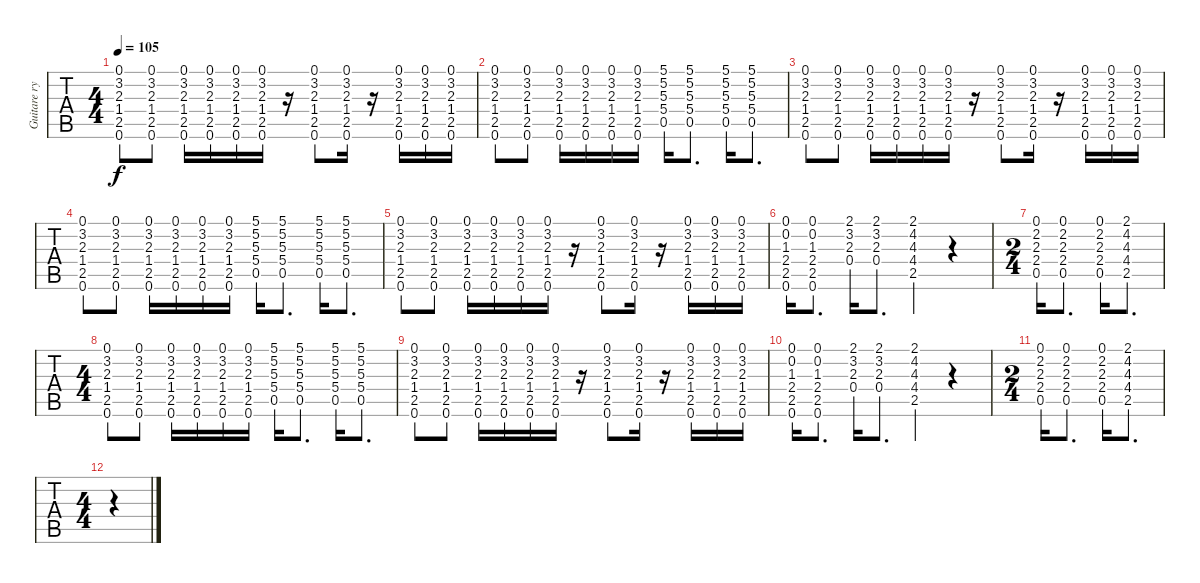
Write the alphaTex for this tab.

\track ("Guitare rythmique" "Guitare ry") {instrument electricguitarclean}
\staff {tabs}
\tuning (E4 B3 G3 D3 A2 E2) {hide}
\ts (4 4)
\tempo 105
\clef g2
\ks c
(0.1 3.2 2.3 1.4 2.5 0.6).8{dy f} (0.1 3.2 2.3 1.4 2.5 0.6).8 (0.1 3.2 2.3 1.4 2.5 0.6).16 (0.1 3.2 2.3 1.4 2.5 0.6).16 (0.1 3.2 2.3 1.4 2.5 0.6).16 (0.1 3.2 2.3 1.4 2.5 0.6).16 r.16 (0.1 3.2 2.3 1.4 2.5 0.6).8 (0.1 3.2 2.3 1.4 2.5 0.6).16 r.16 (0.1 3.2 2.3 1.4 2.5 0.6).16 (0.1 3.2 2.3 1.4 2.5 0.6).16 (0.1 3.2 2.3 1.4 2.5 0.6).16 |
(0.1 3.2 2.3 1.4 2.5 0.6).8 (0.1 3.2 2.3 1.4 2.5 0.6).8 (0.1 3.2 2.3 1.4 2.5 0.6).16 (0.1 3.2 2.3 1.4 2.5 0.6).16 (0.1 3.2 2.3 1.4 2.5 0.6).16 (0.1 3.2 2.3 1.4 2.5 0.6).16 (5.1 5.2 5.3 5.4 0.5).16 (5.1 5.2 5.3 5.4 0.5).8{d} (5.1 5.2 5.3 5.4 0.5).16 (5.1 5.2 5.3 5.4 0.5).8{d} |
(0.1 3.2 2.3 1.4 2.5 0.6).8 (0.1 3.2 2.3 1.4 2.5 0.6).8 (0.1 3.2 2.3 1.4 2.5 0.6).16 (0.1 3.2 2.3 1.4 2.5 0.6).16 (0.1 3.2 2.3 1.4 2.5 0.6).16 (0.1 3.2 2.3 1.4 2.5 0.6).16 r.16 (0.1 3.2 2.3 1.4 2.5 0.6).8 (0.1 3.2 2.3 1.4 2.5 0.6).16 r.16 (0.1 3.2 2.3 1.4 2.5 0.6).16 (0.1 3.2 2.3 1.4 2.5 0.6).16 (0.1 3.2 2.3 1.4 2.5 0.6).16 |
(0.1 3.2 2.3 1.4 2.5 0.6).8 (0.1 3.2 2.3 1.4 2.5 0.6).8 (0.1 3.2 2.3 1.4 2.5 0.6).16 (0.1 3.2 2.3 1.4 2.5 0.6).16 (0.1 3.2 2.3 1.4 2.5 0.6).16 (0.1 3.2 2.3 1.4 2.5 0.6).16 (5.1 5.2 5.3 5.4 0.5).16 (5.1 5.2 5.3 5.4 0.5).8{d} (5.1 5.2 5.3 5.4 0.5).16 (5.1 5.2 5.3 5.4 0.5).8{d} |
(0.1 3.2 2.3 1.4 2.5 0.6).8 (0.1 3.2 2.3 1.4 2.5 0.6).8 (0.1 3.2 2.3 1.4 2.5 0.6).16 (0.1 3.2 2.3 1.4 2.5 0.6).16 (0.1 3.2 2.3 1.4 2.5 0.6).16 (0.1 3.2 2.3 1.4 2.5 0.6).16 r.16 (0.1 3.2 2.3 1.4 2.5 0.6).8 (0.1 3.2 2.3 1.4 2.5 0.6).16 r.16 (0.1 3.2 2.3 1.4 2.5 0.6).16 (0.1 3.2 2.3 1.4 2.5 0.6).16 (0.1 3.2 2.3 1.4 2.5 0.6).16 |
(0.1 0.2 1.3 2.4 2.5 0.6).16 (0.1 0.2 1.3 2.4 2.5 0.6).8{d} (2.1 3.2 2.3 0.4).16 (2.1 3.2 2.3 0.4).8{d} (2.1 4.2 4.3 4.4 2.5).4 r.4 |
\ts (2 4)
(0.1 2.2 2.3 2.4 0.5).16 (0.1 2.2 2.3 2.4 0.5).8{d} (0.1 2.2 2.3 2.4 0.5).16 (2.1 4.2 4.3 4.4 2.5).8{d} |
\ts (4 4)
(0.1 3.2 2.3 1.4 2.5 0.6).8 (0.1 3.2 2.3 1.4 2.5 0.6).8 (0.1 3.2 2.3 1.4 2.5 0.6).16 (0.1 3.2 2.3 1.4 2.5 0.6).16 (0.1 3.2 2.3 1.4 2.5 0.6).16 (0.1 3.2 2.3 1.4 2.5 0.6).16 (5.1 5.2 5.3 5.4 0.5).16 (5.1 5.2 5.3 5.4 0.5).8{d} (5.1 5.2 5.3 5.4 0.5).16 (5.1 5.2 5.3 5.4 0.5).8{d} |
(0.1 3.2 2.3 1.4 2.5 0.6).8 (0.1 3.2 2.3 1.4 2.5 0.6).8 (0.1 3.2 2.3 1.4 2.5 0.6).16 (0.1 3.2 2.3 1.4 2.5 0.6).16 (0.1 3.2 2.3 1.4 2.5 0.6).16 (0.1 3.2 2.3 1.4 2.5 0.6).16 r.16 (0.1 3.2 2.3 1.4 2.5 0.6).8 (0.1 3.2 2.3 1.4 2.5 0.6).16 r.16 (0.1 3.2 2.3 1.4 2.5 0.6).16 (0.1 3.2 2.3 1.4 2.5 0.6).16 (0.1 3.2 2.3 1.4 2.5 0.6).16 |
(0.1 0.2 1.3 2.4 2.5 0.6).16 (0.1 0.2 1.3 2.4 2.5 0.6).8{d} (2.1 3.2 2.3 0.4).16 (2.1 3.2 2.3 0.4).8{d} (2.1 4.2 4.3 4.4 2.5).4 r.4 |
\ts (2 4)
(0.1 2.2 2.3 2.4 0.5).16 (0.1 2.2 2.3 2.4 0.5).8{d} (0.1 2.2 2.3 2.4 0.5).16 (2.1 4.2 4.3 4.4 2.5).8{d} |
\ts (4 4)
